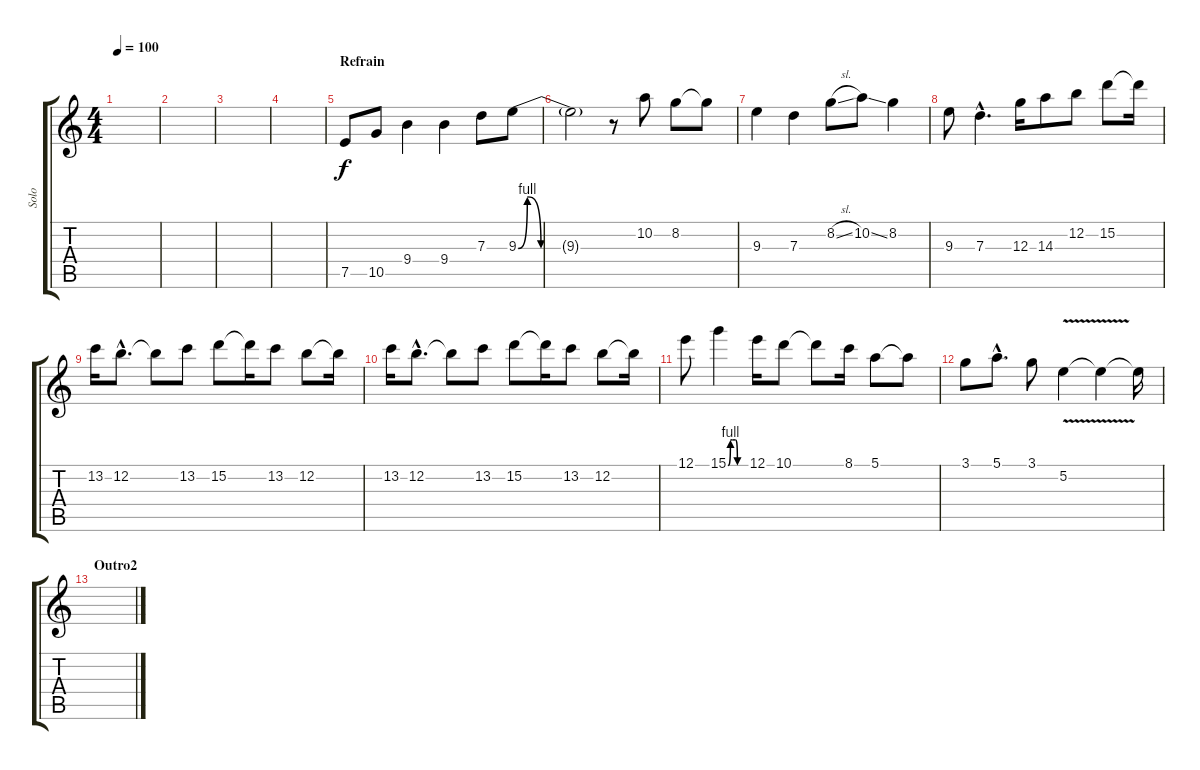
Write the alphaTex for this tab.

\track ("Solo" "Solo") {instrument acousticguitarsteel}
\staff {score tabs}
\tuning (E4 B3 G3 D3 A2 E2) {hide}
\ts (4 4)
\tempo 100
\clef g2
\ks c
|
|
|
|
\section ("" "Refrain")
7.5.8 10.5.8 9.4.4 9.4.4 7.3.8 9.3{be (custom 0 0 6 4 15 0 45 0 60 0)}.8 |
9.3{t}.2 r.8 10.2.8 8.2.8 8.2{t}.8 |
9.3.4 7.3.4 8.2{sl}.8 10.2{ss}.8 8.2.4 |
9.3.8 7.3{hac}.4{d} 12.3.16 14.3.8 12.2.8 15.2.8 15.2{t}.16 |
13.2.16 12.2{hac}.8{d} 12.2{t}.8 13.2.8 15.2.8 15.2{t}.16 13.2.8 12.2.8 12.2{t}.16 |
13.2.16 12.2{hac}.8{d} 12.2{t}.8 13.2.8 15.2.8 15.2{t}.16 13.2.8 12.2.8 12.2{t}.16 |
12.1.8 15.1{be (custom 0 0 8 4 15 4 25 4 32 0 45 0 60 0)}.4 12.1.16 10.1.8 10.1{t}.8 8.1.16 5.1.8 5.1{t}.8 |
3.1.8 5.1{hac}.8{d} 3.1.8 5.2{v}.4 5.2{t}.4 5.2{t}.16 |
\section ("" "Outro2")
